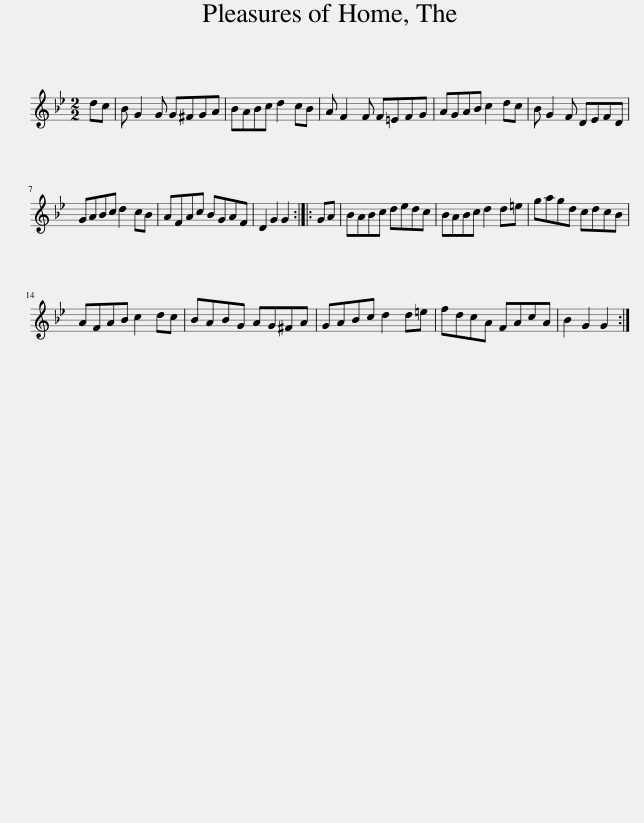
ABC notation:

X:1
L:1/8
M:2/2
I:linebreak $
K:Gmin
V:1 treble
V:1
 dc | B G2 G G^FGA | BABc d2 cB | A F2 F F=EFG | AGAB c2 dc | %5
 B G2 F DEFD |$ GABc d2 cB | AFAc BGAF | D2 G2 G2 :: GA | %10
 BABc dedc | BABc d2 d=e | gagd cdcB |$ AFAB c2 dc | BABG AG^FA | %15
 GABc d2 d=e | fdcA FAcA | B2 G2 G2 :| %18
